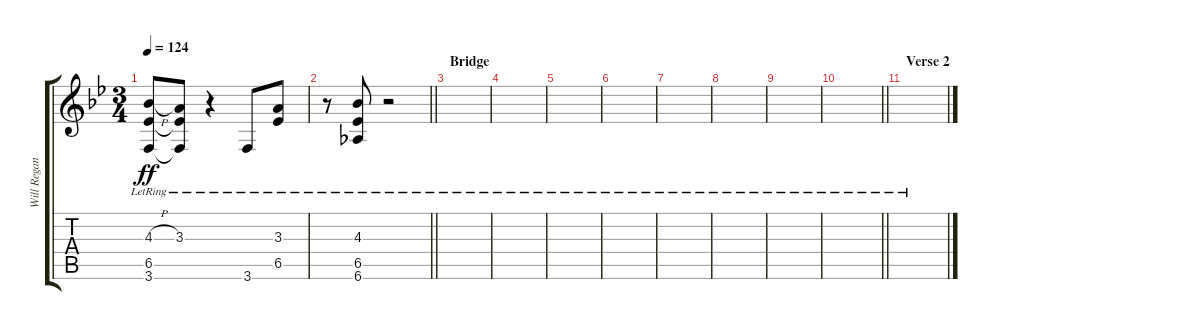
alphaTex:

\track ("Will Regano (acoustic)" "Will Regan") {instrument acousticguitarnylon}
\staff {score tabs}
\tuning (D4 A3 Gb3 D3 A2 D2) {hide}
\ts (3 4)
\tempo 124
\clef g2
\ks bb
(4.3{h lr} 6.5{lr} 3.6{lr}).8{dy ff} (3.3{lr} 6.5{t} 3.6{t}).8 r.4 3.6{lr}.8 (3.3{lr} 6.5{lr}).8 |
\barLineRight lightlight
r.8 (4.3{lr} 6.5{lr} 6.6{lr}).8 r.2 |
\section ("" "Bridge")
|
|
|
|
|
|
|
\barLineRight lightlight
|
\section ("" "Verse 2")
